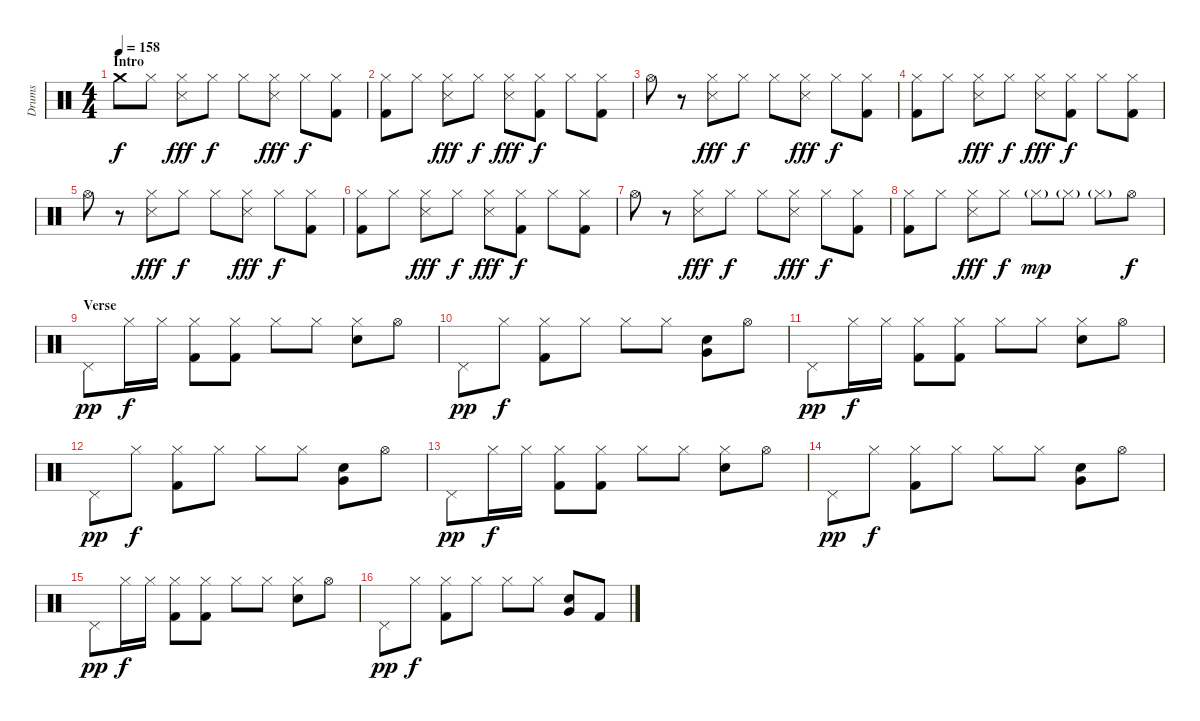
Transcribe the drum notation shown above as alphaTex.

\track ("Drums" "Drums") {instrument percussion}
\staff {score}
\articulation defaults
\ts (4 4)
\section ("" "Intro")
\tempo 158
\clef neutral
\ks c "Crash medium (hit)".8{dy f} "Hi-Hat (closed)".8
("Hi-Hat (closed)" "Snare (side stick) 3").8{dy fff} "Hi-Hat (closed)".8{dy f} "Hi-Hat (closed)".8 ("Hi-Hat (closed)" "Snare (side stick) 3").8{dy fff} "Hi-Hat (closed)".8{dy f} ("Hi-Hat (closed)" "Kick (hit) 2").8 |
("Hi-Hat (closed)" "Kick (hit) 2").8 "Hi-Hat (closed)".8 ("Hi-Hat (closed)" "Snare (side stick) 3").8{dy fff} "Hi-Hat (closed)".8{dy f} ("Hi-Hat (closed)" "Snare (side stick) 3").8{dy fff} ("Hi-Hat (closed)" "Kick (hit) 2").8{dy f} "Hi-Hat (closed)".8 ("Hi-Hat (closed)" "Kick (hit) 2").8 |
"Hi-Hat (open)".8 r.8 ("Hi-Hat (closed)" "Snare (side stick) 3").8{dy fff} "Hi-Hat (closed)".8{dy f} "Hi-Hat (closed)".8 ("Hi-Hat (closed)" "Snare (side stick) 3").8{dy fff} "Hi-Hat (closed)".8{dy f} ("Hi-Hat (closed)" "Kick (hit) 2").8 |
("Hi-Hat (closed)" "Kick (hit) 2").8 "Hi-Hat (closed)".8 ("Hi-Hat (closed)" "Snare (side stick) 3").8{dy fff} "Hi-Hat (closed)".8{dy f} ("Hi-Hat (closed)" "Snare (side stick) 3").8{dy fff} ("Hi-Hat (closed)" "Kick (hit) 2").8{dy f} "Hi-Hat (closed)".8 ("Hi-Hat (closed)" "Kick (hit) 2").8 |
"Hi-Hat (open)".8 r.8 ("Hi-Hat (closed)" "Snare (side stick) 3").8{dy fff} "Hi-Hat (closed)".8{dy f} "Hi-Hat (closed)".8 ("Hi-Hat (closed)" "Snare (side stick) 3").8{dy fff} "Hi-Hat (closed)".8{dy f} ("Hi-Hat (closed)" "Kick (hit) 2").8 |
("Hi-Hat (closed)" "Kick (hit) 2").8 "Hi-Hat (closed)".8 ("Hi-Hat (closed)" "Snare (side stick) 3").8{dy fff} "Hi-Hat (closed)".8{dy f} ("Hi-Hat (closed)" "Snare (side stick) 3").8{dy fff} ("Hi-Hat (closed)" "Kick (hit) 2").8{dy f} "Hi-Hat (closed)".8 ("Hi-Hat (closed)" "Kick (hit) 2").8 |
"Hi-Hat (open)".8 r.8 ("Hi-Hat (closed)" "Snare (side stick) 3").8{dy fff} "Hi-Hat (closed)".8{dy f} "Hi-Hat (closed)".8 ("Hi-Hat (closed)" "Snare (side stick) 3").8{dy fff} "Hi-Hat (closed)".8{dy f} ("Hi-Hat (closed)" "Kick (hit) 2").8 |
("Hi-Hat (closed)" "Kick (hit) 2").8 "Hi-Hat (closed)".8 ("Hi-Hat (closed)" "Snare (side stick) 3").8{dy fff} "Hi-Hat (closed)".8{dy f} "Hi-Hat (closed)"{g}.8{dy mp} "Hi-Hat (closed)"{g}.8 "Hi-Hat (closed)"{g}.8 "Hi-Hat (open)".8{dy f} |
\section ("" "Verse")
"Pedal Hi-Hat (hit)".8{dy pp} "Hi-Hat (closed)".16{dy f} "Hi-Hat (closed)".16 ("Hi-Hat (closed)" "Kick (hit) 2").8 ("Hi-Hat (closed)" "Kick (hit) 2").8 "Hi-Hat (closed)".8 "Hi-Hat (closed)".8 ("Hi-Hat (closed)" "Electric Snare (hit)").8 "Hi-Hat (open)".8 |
"Pedal Hi-Hat (hit)".8{dy pp} "Hi-Hat (closed)".8{dy f} ("Hi-Hat (closed)" "Kick (hit) 2").8 "Hi-Hat (closed)".8 "Hi-Hat (closed)".8 "Hi-Hat (closed)".8 ("Very Low Tom (hit)" "Electric Snare (hit)").8 "Hi-Hat (open)".8 |
"Pedal Hi-Hat (hit)".8{dy pp} "Hi-Hat (closed)".16{dy f} "Hi-Hat (closed)".16 ("Hi-Hat (closed)" "Kick (hit) 2").8 ("Hi-Hat (closed)" "Kick (hit) 2").8 "Hi-Hat (closed)".8 "Hi-Hat (closed)".8 ("Hi-Hat (closed)" "Electric Snare (hit)").8 "Hi-Hat (open)".8 |
"Pedal Hi-Hat (hit)".8{dy pp} "Hi-Hat (closed)".8{dy f} ("Hi-Hat (closed)" "Kick (hit) 2").8 "Hi-Hat (closed)".8 "Hi-Hat (closed)".8 "Hi-Hat (closed)".8 ("Very Low Tom (hit)" "Electric Snare (hit)").8 "Hi-Hat (open)".8 |
"Pedal Hi-Hat (hit)".8{dy pp} "Hi-Hat (closed)".16{dy f} "Hi-Hat (closed)".16 ("Hi-Hat (closed)" "Kick (hit) 2").8 ("Hi-Hat (closed)" "Kick (hit) 2").8 "Hi-Hat (closed)".8 "Hi-Hat (closed)".8 ("Hi-Hat (closed)" "Electric Snare (hit)").8 "Hi-Hat (open)".8 |
"Pedal Hi-Hat (hit)".8{dy pp} "Hi-Hat (closed)".8{dy f} ("Hi-Hat (closed)" "Kick (hit) 2").8 "Hi-Hat (closed)".8 "Hi-Hat (closed)".8 "Hi-Hat (closed)".8 ("Very Low Tom (hit)" "Electric Snare (hit)").8 "Hi-Hat (open)".8 |
"Pedal Hi-Hat (hit)".8{dy pp} "Hi-Hat (closed)".16{dy f} "Hi-Hat (closed)".16 ("Hi-Hat (closed)" "Kick (hit) 2").8 ("Hi-Hat (closed)" "Kick (hit) 2").8 "Hi-Hat (closed)".8 "Hi-Hat (closed)".8 ("Hi-Hat (closed)" "Electric Snare (hit)").8 "Hi-Hat (open)".8 |
"Pedal Hi-Hat (hit)".8{dy pp} "Hi-Hat (closed)".8{dy f} ("Hi-Hat (closed)" "Kick (hit) 2").8 "Hi-Hat (closed)".8 "Hi-Hat (closed)".8 "Hi-Hat (closed)".8 ("Very Low Tom (hit)" "Electric Snare (hit)").8 "Kick (hit) 2".8
